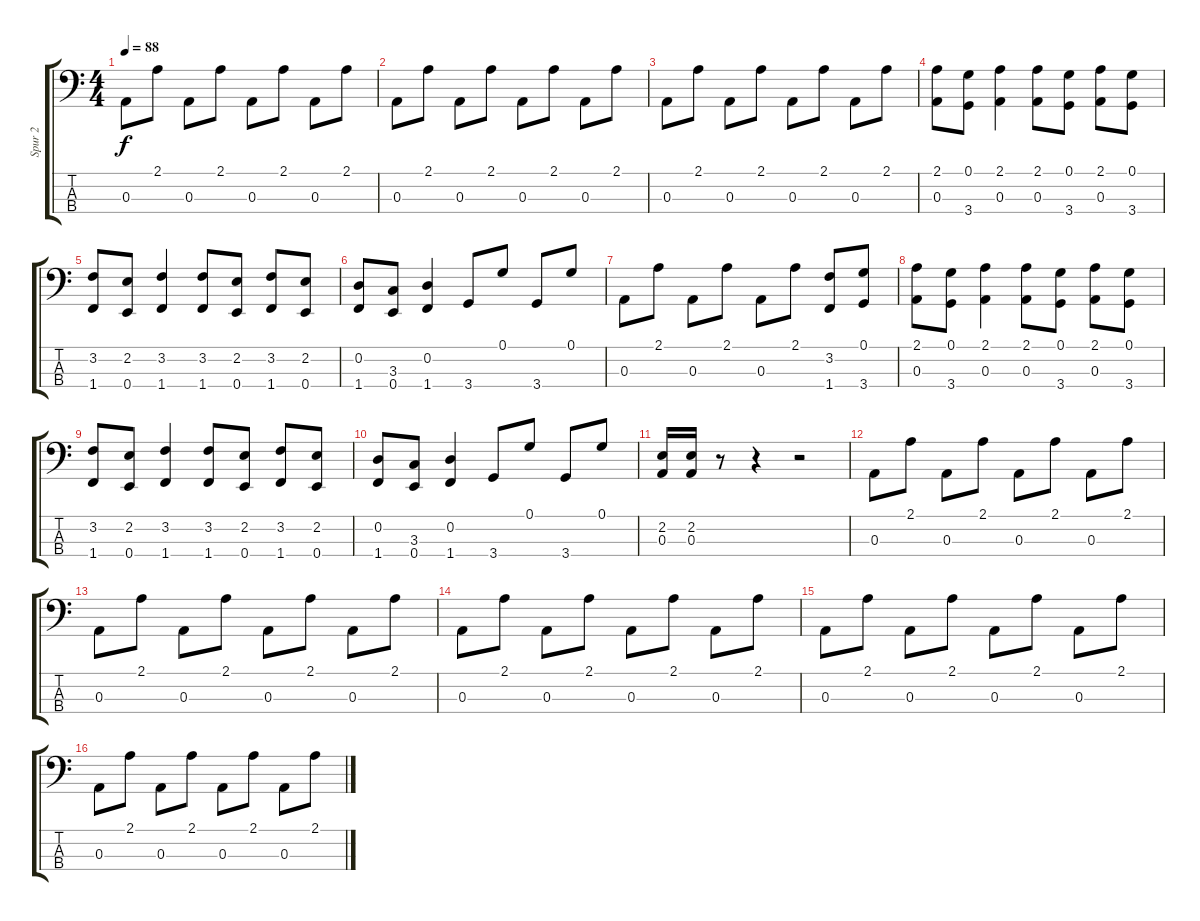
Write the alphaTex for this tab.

\track ("Spur 2" "Spur 2") {instrument electricbassfinger}
\staff {score tabs}
\tuning (G2 D2 A1 E1) {hide}
\ts (4 4)
\tempo 88
\clef f4
\ks c
0.3.8{dy f} 2.1.8 0.3.8 2.1.8 0.3.8 2.1.8 0.3.8 2.1.8 |
0.3.8 2.1.8 0.3.8 2.1.8 0.3.8 2.1.8 0.3.8 2.1.8 |
0.3.8 2.1.8 0.3.8 2.1.8 0.3.8 2.1.8 0.3.8 2.1.8 |
(2.1 0.3).8 (0.1 3.4).8 (2.1 0.3).4 (2.1 0.3).8 (0.1 3.4).8 (2.1 0.3).8 (0.1 3.4).8 |
(3.2 1.4).8 (2.2 0.4).8 (3.2 1.4).4 (3.2 1.4).8 (2.2 0.4).8 (3.2 1.4).8 (2.2 0.4).8 |
(0.2 1.4).8 (3.3 0.4).8 (0.2 1.4).4 3.4.8 0.1.8 3.4.8 0.1.8 |
0.3.8 2.1.8 0.3.8 2.1.8 0.3.8 2.1.8 (3.2 1.4).8 (0.1 3.4).8 |
(2.1 0.3).8 (0.1 3.4).8 (2.1 0.3).4 (2.1 0.3).8 (0.1 3.4).8 (2.1 0.3).8 (0.1 3.4).8 |
(3.2 1.4).8 (2.2 0.4).8 (3.2 1.4).4 (3.2 1.4).8 (2.2 0.4).8 (3.2 1.4).8 (2.2 0.4).8 |
(0.2 1.4).8 (3.3 0.4).8 (0.2 1.4).4 3.4.8 0.1.8 3.4.8 0.1.8 |
(2.2 0.3).16 (2.2 0.3).16 r.8 r.4 r.2 |
0.3.8 2.1.8 0.3.8 2.1.8 0.3.8 2.1.8 0.3.8 2.1.8 |
0.3.8 2.1.8 0.3.8 2.1.8 0.3.8 2.1.8 0.3.8 2.1.8 |
0.3.8 2.1.8 0.3.8 2.1.8 0.3.8 2.1.8 0.3.8 2.1.8 |
0.3.8 2.1.8 0.3.8 2.1.8 0.3.8 2.1.8 0.3.8 2.1.8 |
0.3.8 2.1.8 0.3.8 2.1.8 0.3.8 2.1.8 0.3.8 2.1.8
